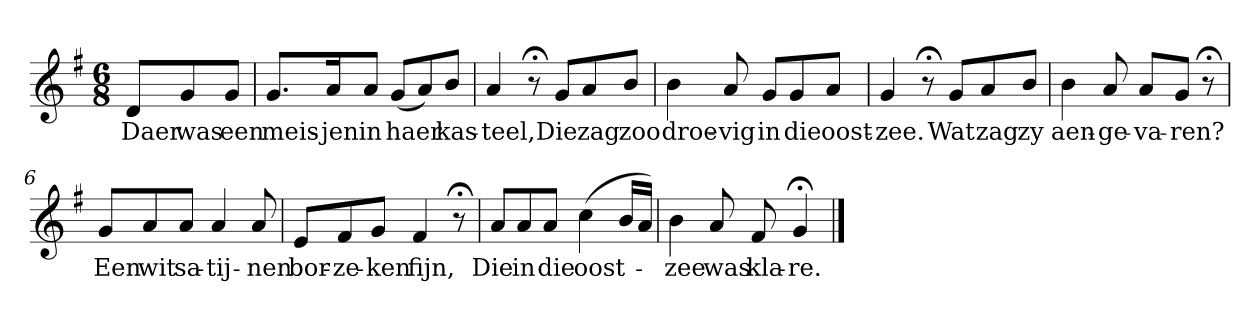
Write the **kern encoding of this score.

**kern	**text
*part1	*part1
*staff1	*staff1
*k[f#]	*
*G:	*
*M6/8	*
*MM120	*
=	=
8dL	Daer
8g	was
8gJ	een
=1	=1
8.gL	meis-
16aK	-jen
8aJ	in
(8gL	haer
8a)	.
8bJ	kas-
=2	=2
4a	-teel,
8r;<	.
8gL	Die
8a	zag
8bJ	zoo
=3	=3
4b	droe-
8a	-vig
8gL	in
8g	die
8aJ	oost-
=4	=4
4g	-zee.
8r;<	.
8gL	Wat
8a	zag
8bJ	zy
=5	=5
4b	aen-
8a	-ge-
8aL	-va-
8gJ	-ren?
8r;<	.
=6	=6
8gL	Een
8a	wit
8aJ	sa-
4a	-tij-
8a	-nen
=7	=7
8eL	bor-
8f#	-ze-
8gJ	-ken
4f#	fijn,
8r;<	.
=8	=8
8aL	Die
8a	in
8aJ	die
(4cc	oost-
16bLL	.
16aJJ)	.
=9	=9
4b	-zee
8a	was
8f#	kla-
4g;<	-re.
==	==
*-	*-
